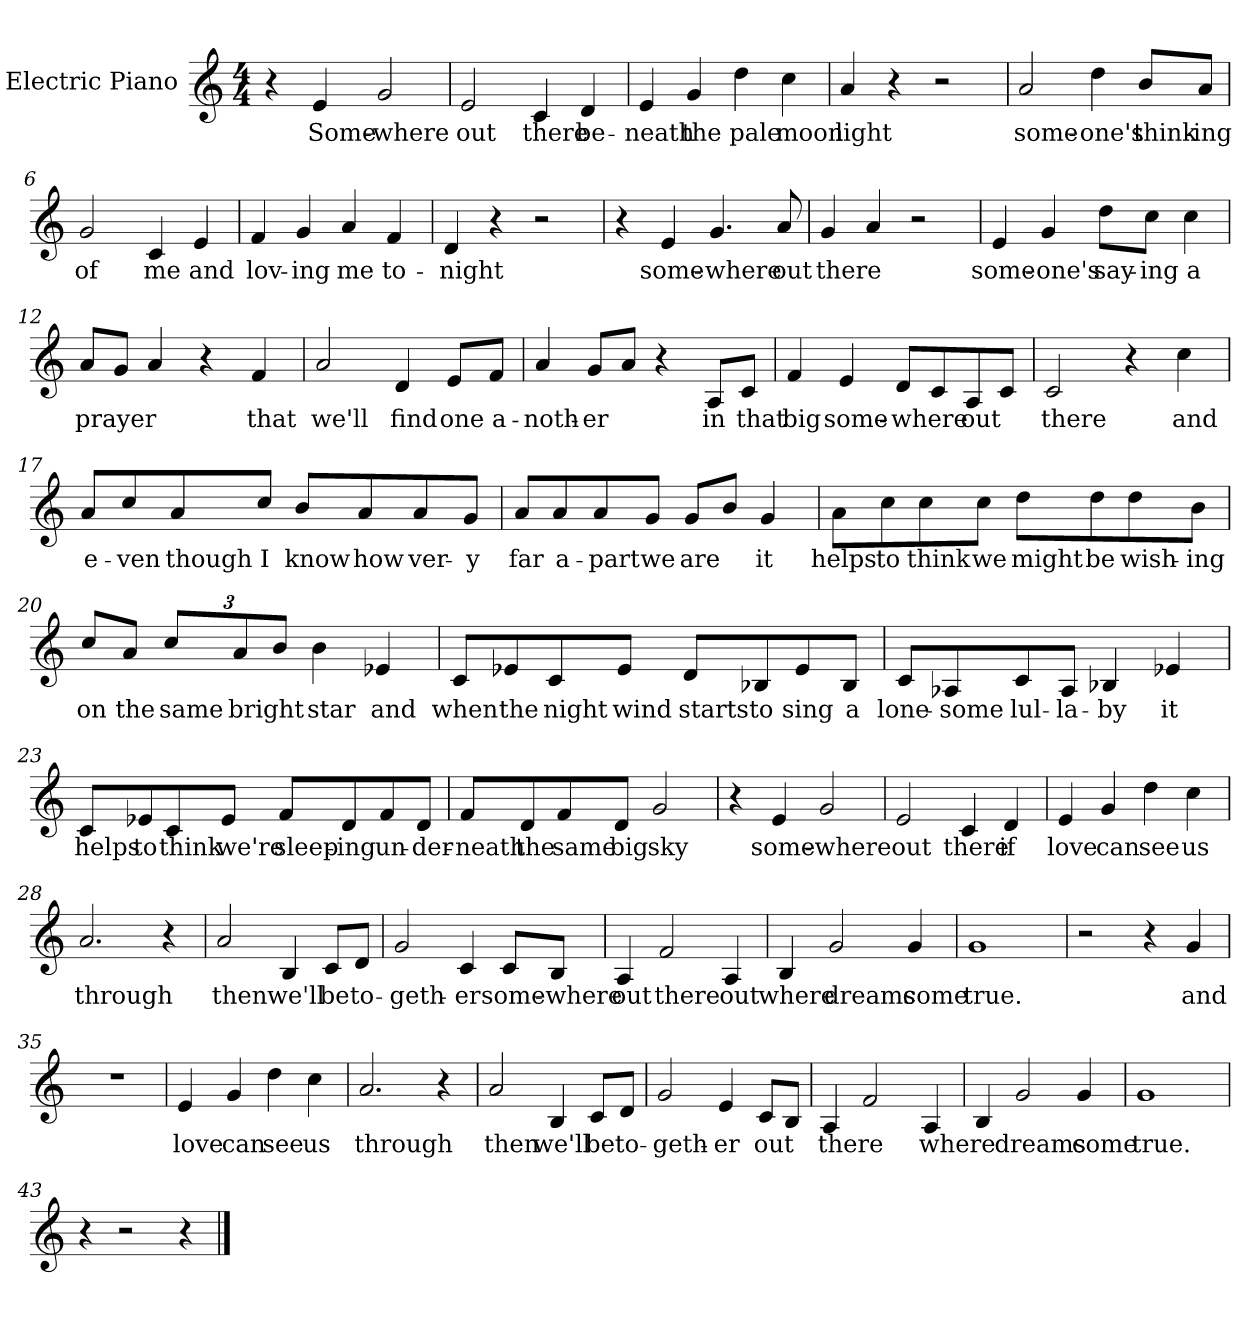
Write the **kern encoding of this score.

**kern	**text
*part1	*part1
*staff1	*staff1
*I"Electric Piano	*
*I'E.Pno	*
*clefG2	*
*k[]	*
*C:	*
*M4/4	*
=1	=1
4r	.
4e/	Some-
2g/	-where
=2	=2
2e/	out
4c/	there
4d/	be-
=3	=3
4e/	-neath
4g/	the
4dd\	pale
4cc\	moon
=4	=4
4a/	light
4r	.
2r	.
!!LO:LB:g=z
=5	=5
2a/	some-
4dd\	-one's
8b/L	think-
8a/J	-ing
=6	=6
2g/	of
4c/	me
4e/	and
=7	=7
4f/	lov-
4g/	-ing
4a/	me
4f/	to-
=8	=8
4d/	-night
4r	.
2r	.
!!LO:LB:g=z
=9	=9
4r	.
4e/	some-
4.g/	-where
8a/	out
=10	=10
4g/	there
4a/	.
2r	.
=11	=11
4e/	some-
4g/	-one's
8dd\L	say-
8cc\J	-ing
4cc\	a
=12	=12
8a/L	prayer
8g/J	.
4a/	.
4r	.
4f/	that
!!LO:LB:g=z
=13	=13
2a/	we'll
4d/	find
8e/L	one
8f/J	a-
=14	=14
4a/	-noth-
8g/L	-er
8a/J	.
4r	.
8A/L	in
8c/J	that
=15	=15
4f/	big
4e/	some-
8d/L	-where
8c/	.
8A/	out
8c/J	.
=16	=16
2c/	there
4r	.
4cc\	and
!!LO:LB:g=z
=17	=17
8a/L	e-
8cc/	-ven
8a/	though
8cc/J	I
8b/L	know
8a/	how
8a/	ver-
8g/J	-y
=18	=18
8a/L	far
8a/	a-
8a/	-part
8g/J	we
8g/L	are
8b/J	.
4g/	it
!!LO:LB:g=z
=19	=19
8a\L	helps
8cc\	to
8cc\	think
8cc\J	we
8dd\L	might
8dd\	be
8dd\	wish-
8b\J	-ing
=20	=20
8cc/L	on
8a/J	the
*Xbrackettup	*
12cc/L	same
12a/	bright
12b/J	.
4b\	star
4e-X/	and
!!LO:LB:g=z
=21	=21
8c/L	when
8e-X/	the
8c/	night
8e-/J	wind
8d/L	starts
8B-X/	to
8e-/	sing
8B-/J	a
=22	=22
8c/L	lone-
8A-X/	-some
8c/	lul-
8A-/J	-la-
4B-X/	-by
4e-X/	it
!!LO:LB:g=z
=23	=23
8c/L	helps
8e-X/	to
8c/	think
8e-/J	we're
8f/L	sleep-
8d/	-ing
8f/	un-
8d/J	-der-
=24	=24
8f/L	-neath
8d/	the
8f/	same
8d/J	big
2g/	sky
=25	=25
4r	.
4e/	some-
2g/	-where
=26	=26
2e/	out
4c/	there
4d/	if
!!LO:PB:g=z
=27	=27
4e/	love
4g/	can
4dd\	see
4cc\	us
=28	=28
2.a/	through
4r	.
=29	=29
2a/	then
4B/	we'll
8c/L	be
8d/J	to-
=30	=30
2g/	-geth-
4c/	-er
8c/L	some-
8B/J	-where
!!LO:LB:g=z
=31	=31
4A/	out
2f/	there
4A/	out
=32	=32
4B/	where
2g/	dreams
4g/	come
=33	=33
1g	true.
=34	=34
2r	.
4r	.
4g/	and
=35	=35
1r	.
=36	=36
4e/	love
4g/	can
4dd\	see
4cc\	us
!!LO:LB:g=z
=37	=37
2.a/	through
4r	.
=38	=38
2a/	then
4B/	we'll
8c/L	be
8d/J	to-
=39	=39
2g/	-geth-
4e/	-er
8c/L	out
8B/J	.
=40	=40
4A/	there
2f/	.
4A/	where
=41	=41
4B/	.
2g/	dreams
4g/	come
=42	=42
1g	true.
=43	=43
4r	.
2r	.
4r	.
==	==
*-	*-
